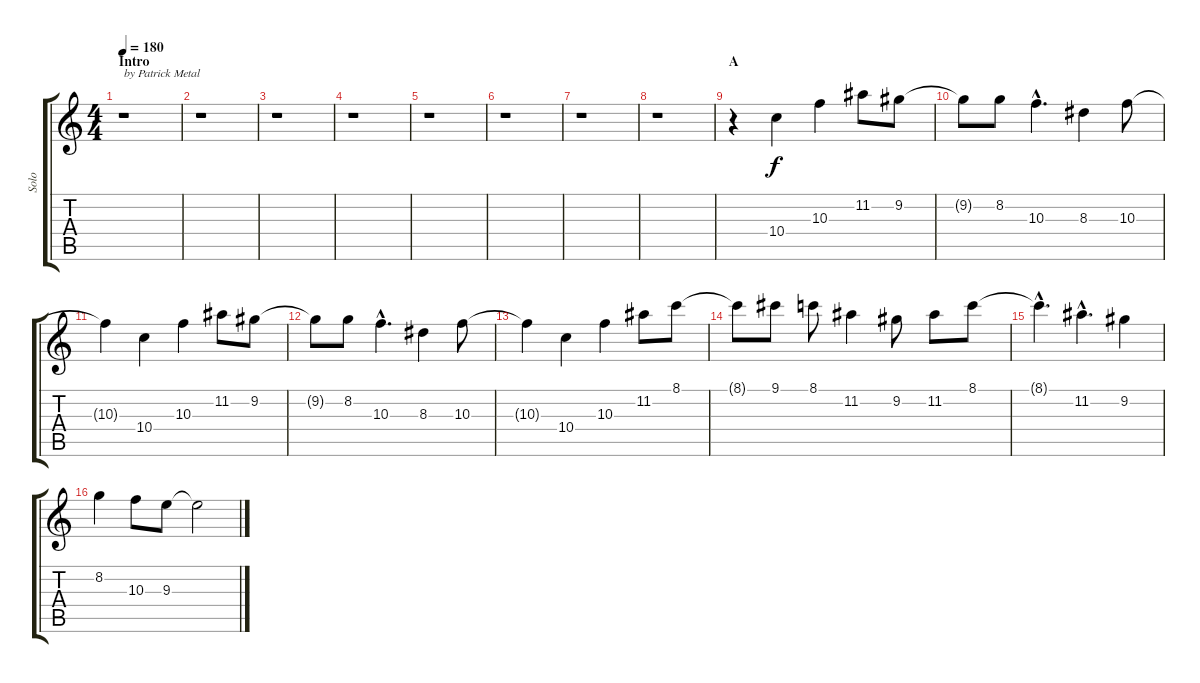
\track ("Solo" "Solo") {instrument overdrivenguitar}
\staff {score tabs}
\tuning (E4 B3 G3 D3 A2 E2) {hide}
\ts (4 4)
\section ("" "Intro")
\tempo 180
\clef g2
\ks c
r.1{txt "by Patrick Metal" dy f instrument overdrivenguitar} |
r.1 |
r.1 |
r.1 |
r.1 |
r.1 |
r.1 |
r.1 |
\section ("" "A")
r.4 10.4.4 10.3.4 11.2.8 9.2.8 |
9.2{t}.8 8.2.8 10.3{hac}.4{d} 8.3.4 10.3.8 |
10.3{t}.4 10.4.4 10.3.4 11.2.8 9.2.8 |
9.2{t}.8 8.2.8 10.3{hac}.4{d} 8.3.4 10.3.8 |
10.3{t}.4 10.4.4 10.3.4 11.2.8 8.1.8 |
8.1{t}.8 9.1.8 8.1.8 11.2.4 9.2.8 11.2.8 8.1.8 |
8.1{hac t}.4{d} 11.2{hac}.4{d} 9.2.4 |
8.2.4 10.3.8 9.3.8 9.3{t}.2
